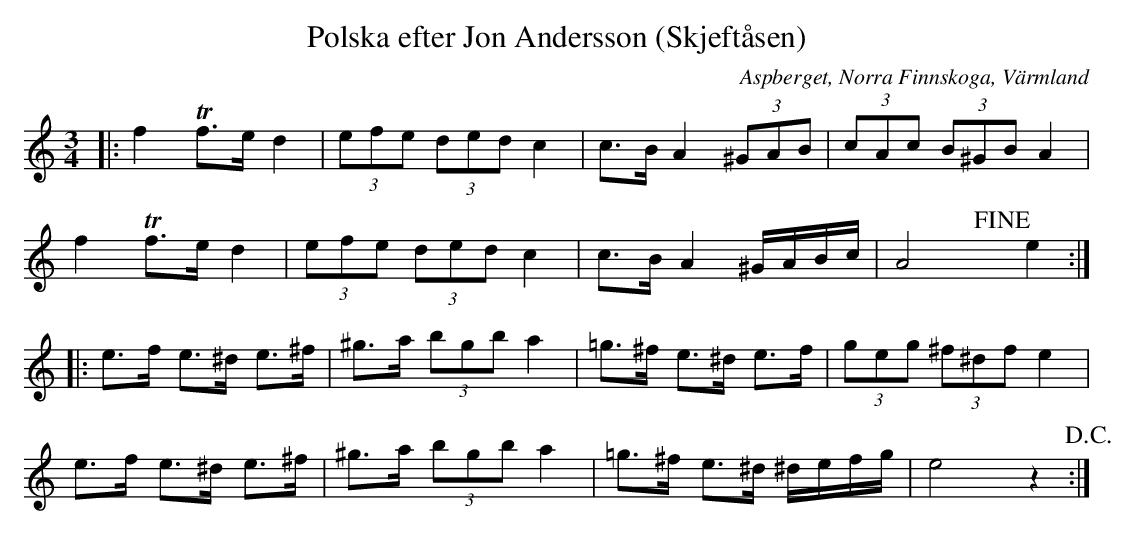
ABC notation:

X:1
T:Polska efter Jon Andersson (Skjeftåsen)
T(SvL Värmland 177)
O:Aspberget, Norra Finnskoga, Värmland
M:3/4
L:1/8
K:Am
|: f2 !trill!f3/2e/2 d2 | (3efe (3ded c2 | c3/2B/2 A2 (3^GAB | (3cAc (3B^GB A2 |
f2 !trill!f3/2e/2 d2 | (3efe (3ded c2 | c3/2B/2 A2 ^G/2A/2B/2c/2 | A4 !fine! y y e2 :|
|: e3/2f/2 e3/2^d/2 e3/2^f/2 | ^g3/2a/2 (3bgb a2 | =g3/2^f/2 e3/2^d/2 e3/2f/2 | (3geg (3^f^df e2 |
e3/2f/2 e3/2^d/2 e3/2^f/2 | ^g3/2a/2 (3bgb a2 | =g3/2^f/2 e3/2^d/2 ^d/2e/2f/2g/2 | e4 z2 !D.C.!:|
